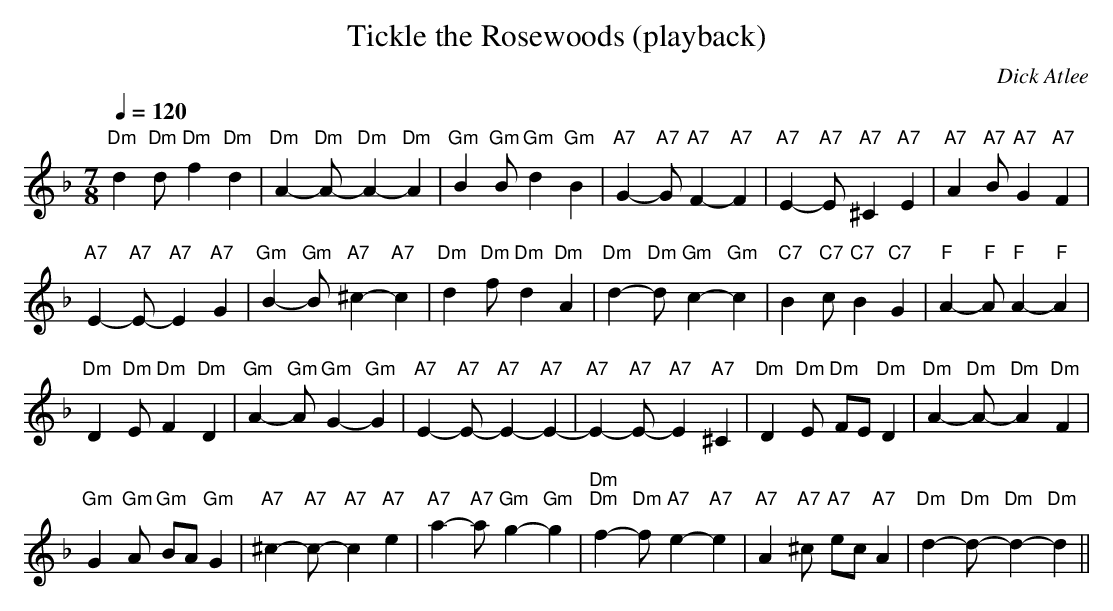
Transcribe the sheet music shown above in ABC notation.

X:1
T:Tickle the Rosewoods (playback)
M:7/8
L:1/8
Q:1/4=120
C:Dick Atlee
K:Dm
"Dm" d2 "Dm" d "Dm" f2 "Dm" d2 | "Dm" A2-"Dm"A-"Dm"A2-"Dm"A2 |
"Gm" B2 "Gm" B "Gm" d2 "Gm" B2 | "A7" G2-"A7"G "A7" F2-"A7"F2 |
"A7" E2-"A7"E "A7" ^C2 "A7" E2 | "A7" A2 "A7" B "A7" G2 "A7" F2 | !
"A7" E2-"A7"E-"A7"E2 "A7" G2 | "Gm" B2-"Gm"B "A7" ^c2-"A7"-c2 |
"Dm" d2 "Dm" f "Dm" d2 "Dm" A2 | "Dm" d2-"Dm"d "Gm" c2-"Gm"c2 |
"C7" B2 "C7" c "C7" B2 "C7" G2 | "F" A2-"F"A "F"A2-"F"-A2 | !
"Dm" D2 "Dm" E "Dm" F2 "Dm" D2 | "Gm" A2-"Gm"A "Gm"G2-"Gm"G2 |
"A7" E2"A7"-E-"A7"E2-"A7"E2- | "A7" E2-"A7"-E-"A7"E2 "A7" ^C2 |
"Dm" D2 "Dm" E "Dm" FE "Dm" D2 | "Dm"A2-"Dm"A-"Dm"A2 "Dm" F2 | !
"Gm" G2 "Gm" A "Gm" BA "Gm" G2 | "A7" ^c2-"A7"c-"A7"c2 "A7" e2 |
"A7" a2-"A7"a "Gm" g2-"Gm"g2 | "Dm" "Dm"f2-"Dm"f "A7" e2-"A7"e2 |
"A7" A2 "A7" ^c "A7" ec "A7" A2 | "Dm" d2-"Dm"d-"Dm"d2-"Dm"d2 ||
